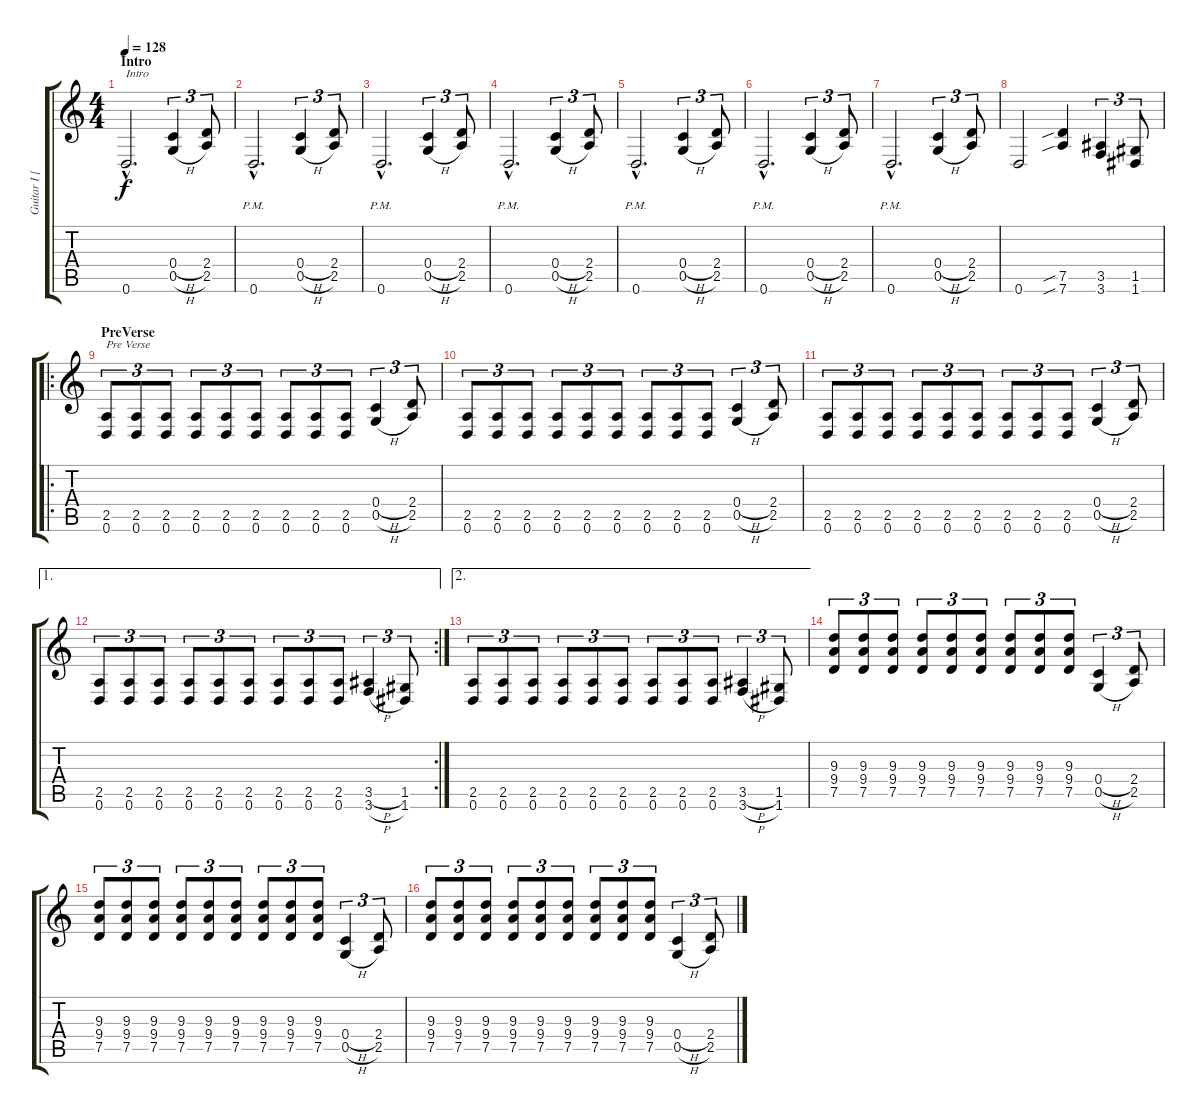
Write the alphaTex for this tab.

\track ("Guitar I [Marcus Sunesson]" "Guitar I [") {instrument distortionguitar}
\staff {score tabs}
\tuning (D4 A3 F3 C3 G2 D2) {hide}
\ts (4 4)
\section ("" "Intro")
\tempo 128
\clef g2
\ks c
0.6{hac}.2{d txt "Intro" dy f instrument distortionguitar} (0.4{h} 0.5{h}).4{tu (3 2)} (2.4 2.5).8{tu (3 2)} |
0.6{hac pm}.2{d} (0.4{h} 0.5{h}).4{tu (3 2)} (2.4 2.5).8{tu (3 2)} |
0.6{hac pm}.2{d} (0.4{h} 0.5{h}).4{tu (3 2)} (2.4 2.5).8{tu (3 2)} |
0.6{hac pm}.2{d} (0.4{h} 0.5{h}).4{tu (3 2)} (2.4 2.5).8{tu (3 2)} |
0.6{hac pm}.2{d} (0.4{h} 0.5{h}).4{tu (3 2)} (2.4 2.5).8{tu (3 2)} |
0.6{hac pm}.2{d} (0.4{h} 0.5{h}).4{tu (3 2)} (2.4 2.5).8{tu (3 2)} |
0.6{hac pm}.2{d} (0.4{h} 0.5{h}).4{tu (3 2)} (2.4 2.5).8{tu (3 2)} |
0.6.2 (7.5{sib} 7.6{sib}).4 (3.5 3.6).4{tu (3 2)} (1.5 1.6).8{tu (3 2)} |
\ro
\section ("" "PreVerse")
(2.5 0.6).8{tu (3 2) txt "Pre Verse"} (2.5 0.6).8{tu (3 2)} (2.5 0.6).8{tu (3 2)} (2.5 0.6).8{tu (3 2)} (2.5 0.6).8{tu (3 2)} (2.5 0.6).8{tu (3 2)} (2.5 0.6).8{tu (3 2)} (2.5 0.6).8{tu (3 2)} (2.5 0.6).8{tu (3 2)} (0.4{h} 0.5{h}).4{tu (3 2)} (2.4 2.5).8{tu (3 2)} |
(2.5 0.6).8{tu (3 2)} (2.5 0.6).8{tu (3 2)} (2.5 0.6).8{tu (3 2)} (2.5 0.6).8{tu (3 2)} (2.5 0.6).8{tu (3 2)} (2.5 0.6).8{tu (3 2)} (2.5 0.6).8{tu (3 2)} (2.5 0.6).8{tu (3 2)} (2.5 0.6).8{tu (3 2)} (0.4{h} 0.5{h}).4{tu (3 2)} (2.4 2.5).8{tu (3 2)} |
(2.5 0.6).8{tu (3 2)} (2.5 0.6).8{tu (3 2)} (2.5 0.6).8{tu (3 2)} (2.5 0.6).8{tu (3 2)} (2.5 0.6).8{tu (3 2)} (2.5 0.6).8{tu (3 2)} (2.5 0.6).8{tu (3 2)} (2.5 0.6).8{tu (3 2)} (2.5 0.6).8{tu (3 2)} (0.4{h} 0.5{h}).4{tu (3 2)} (2.4 2.5).8{tu (3 2)} |
\ae 1
\rc 2
(2.5 0.6).8{tu (3 2)} (2.5 0.6).8{tu (3 2)} (2.5 0.6).8{tu (3 2)} (2.5 0.6).8{tu (3 2)} (2.5 0.6).8{tu (3 2)} (2.5 0.6).8{tu (3 2)} (2.5 0.6).8{tu (3 2)} (2.5 0.6).8{tu (3 2)} (2.5 0.6).8{tu (3 2)} (3.5{h} 3.6{h}).4{tu (3 2)} (1.5 1.6).8{tu (3 2)} |
\ae 2
(2.5 0.6).8{tu (3 2)} (2.5 0.6).8{tu (3 2)} (2.5 0.6).8{tu (3 2)} (2.5 0.6).8{tu (3 2)} (2.5 0.6).8{tu (3 2)} (2.5 0.6).8{tu (3 2)} (2.5 0.6).8{tu (3 2)} (2.5 0.6).8{tu (3 2)} (2.5 0.6).8{tu (3 2)} (3.5{h} 3.6{h}).4{tu (3 2)} (1.5 1.6).8{tu (3 2)} |
(9.3 9.4 7.5).8{tu (3 2)} (9.3 9.4 7.5).8{tu (3 2)} (9.3 9.4 7.5).8{tu (3 2)} (9.3 9.4 7.5).8{tu (3 2)} (9.3 9.4 7.5).8{tu (3 2)} (9.3 9.4 7.5).8{tu (3 2)} (9.3 9.4 7.5).8{tu (3 2)} (9.3 9.4 7.5).8{tu (3 2)} (9.3 9.4 7.5).8{tu (3 2)} (0.4{h} 0.5{h}).4{tu (3 2)} (2.4 2.5).8{tu (3 2)} |
(9.3 9.4 7.5).8{tu (3 2)} (9.3 9.4 7.5).8{tu (3 2)} (9.3 9.4 7.5).8{tu (3 2)} (9.3 9.4 7.5).8{tu (3 2)} (9.3 9.4 7.5).8{tu (3 2)} (9.3 9.4 7.5).8{tu (3 2)} (9.3 9.4 7.5).8{tu (3 2)} (9.3 9.4 7.5).8{tu (3 2)} (9.3 9.4 7.5).8{tu (3 2)} (0.4{h} 0.5{h}).4{tu (3 2)} (2.4 2.5).8{tu (3 2)} |
(9.3 9.4 7.5).8{tu (3 2)} (9.3 9.4 7.5).8{tu (3 2)} (9.3 9.4 7.5).8{tu (3 2)} (9.3 9.4 7.5).8{tu (3 2)} (9.3 9.4 7.5).8{tu (3 2)} (9.3 9.4 7.5).8{tu (3 2)} (9.3 9.4 7.5).8{tu (3 2)} (9.3 9.4 7.5).8{tu (3 2)} (9.3 9.4 7.5).8{tu (3 2)} (0.4{h} 0.5{h}).4{tu (3 2)} (2.4 2.5).8{tu (3 2)}
